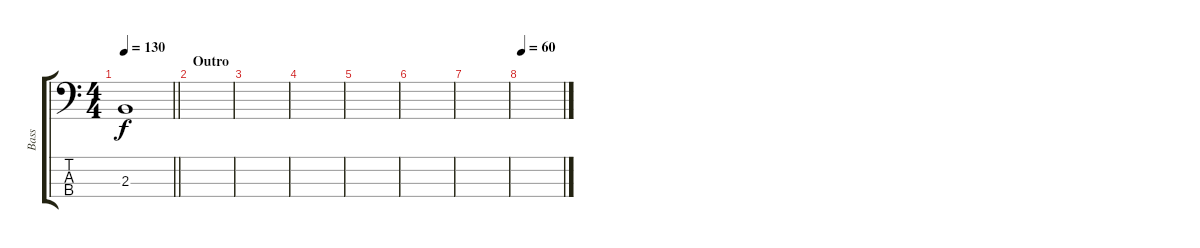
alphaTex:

\track ("Bass" "Bass") {instrument electricbassfinger}
\staff {score tabs}
\tuning (G2 D2 A1 E1) {hide}
\ts (4 4)
\tempo 130
\clef f4
\barLineRight lightlight
\ks c
2.3.1{dy f} |
\section ("" "Outro")
|
|
|
|
|
|
\tempo 60
